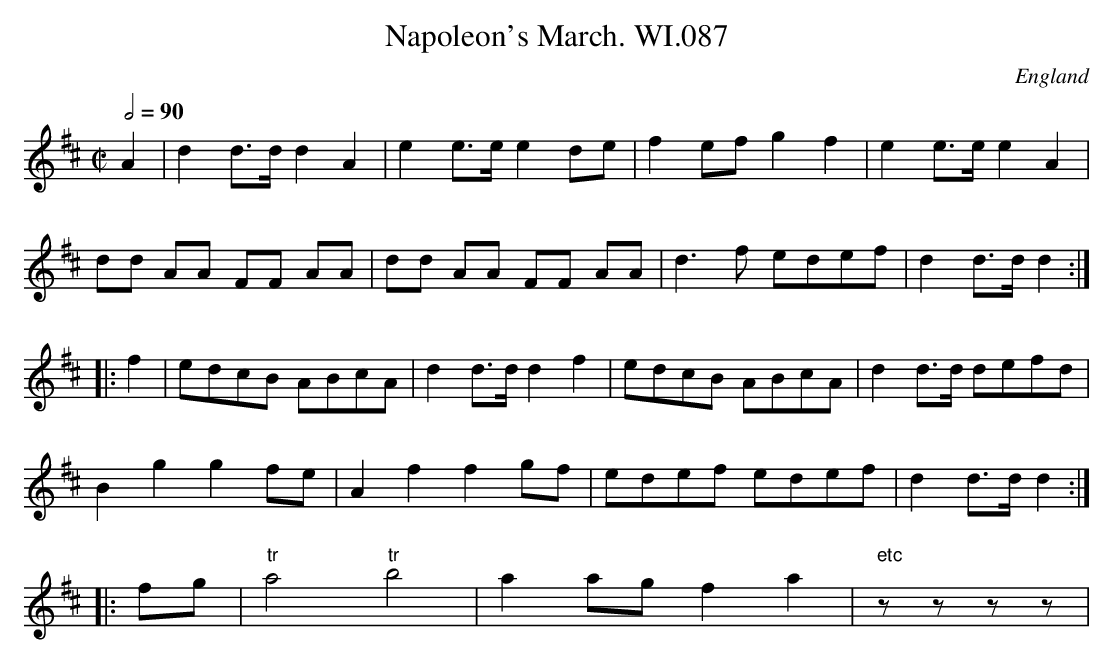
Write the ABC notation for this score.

X:1
T:Napoleon's March. WI.087
M:C|
L:1/8
Q:1/2=90
O:England
K:D major
A2|d2d>d d2A2|e2e>e e2de|f2ef g2f2|e2e>e e2A2|!
dd AA FF AA|dd AA FF AA|d3f edef|d2d>d d2:|!
|:f2|edcB ABcA|d2d>d d2f2|edcB ABcA|d2d>d defd|!
B2g2 g2fe|A2f2 f2gf|edef edef|d2d>d d2:|!
|:fg|"tr"a4"tr"b4|a2ag f2a2|" etc"zzzz|
